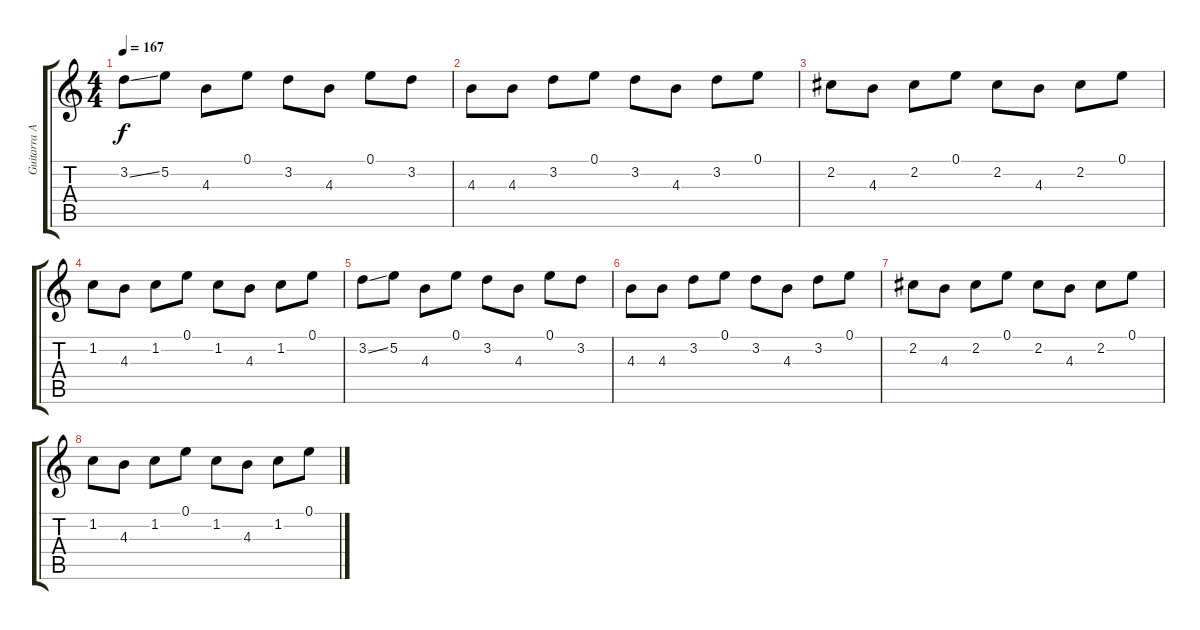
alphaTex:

\track ("Guitarra Acústica" "Guitarra A") {instrument acousticguitarsteel}
\staff {score tabs}
\tuning (E4 B3 G3 D3 A2 E2) {hide}
\ts (4 4)
\tempo 167
\clef g2
\ks c
3.2{ss}.8{dy f} 5.2.8 4.3.8 0.1.8 3.2.8 4.3.8 0.1.8 3.2.8 |
4.3.8 4.3.8 3.2.8 0.1.8 3.2.8 4.3.8 3.2.8 0.1.8 |
2.2.8 4.3.8 2.2.8 0.1.8 2.2.8 4.3.8 2.2.8 0.1.8 |
1.2.8 4.3.8 1.2.8 0.1.8 1.2.8 4.3.8 1.2.8 0.1.8 |
3.2{ss}.8 5.2.8 4.3.8 0.1.8 3.2.8 4.3.8 0.1.8 3.2.8 |
4.3.8 4.3.8 3.2.8 0.1.8 3.2.8 4.3.8 3.2.8 0.1.8 |
2.2.8 4.3.8 2.2.8 0.1.8 2.2.8 4.3.8 2.2.8 0.1.8 |
1.2.8 4.3.8 1.2.8 0.1.8 1.2.8 4.3.8 1.2.8 0.1.8
